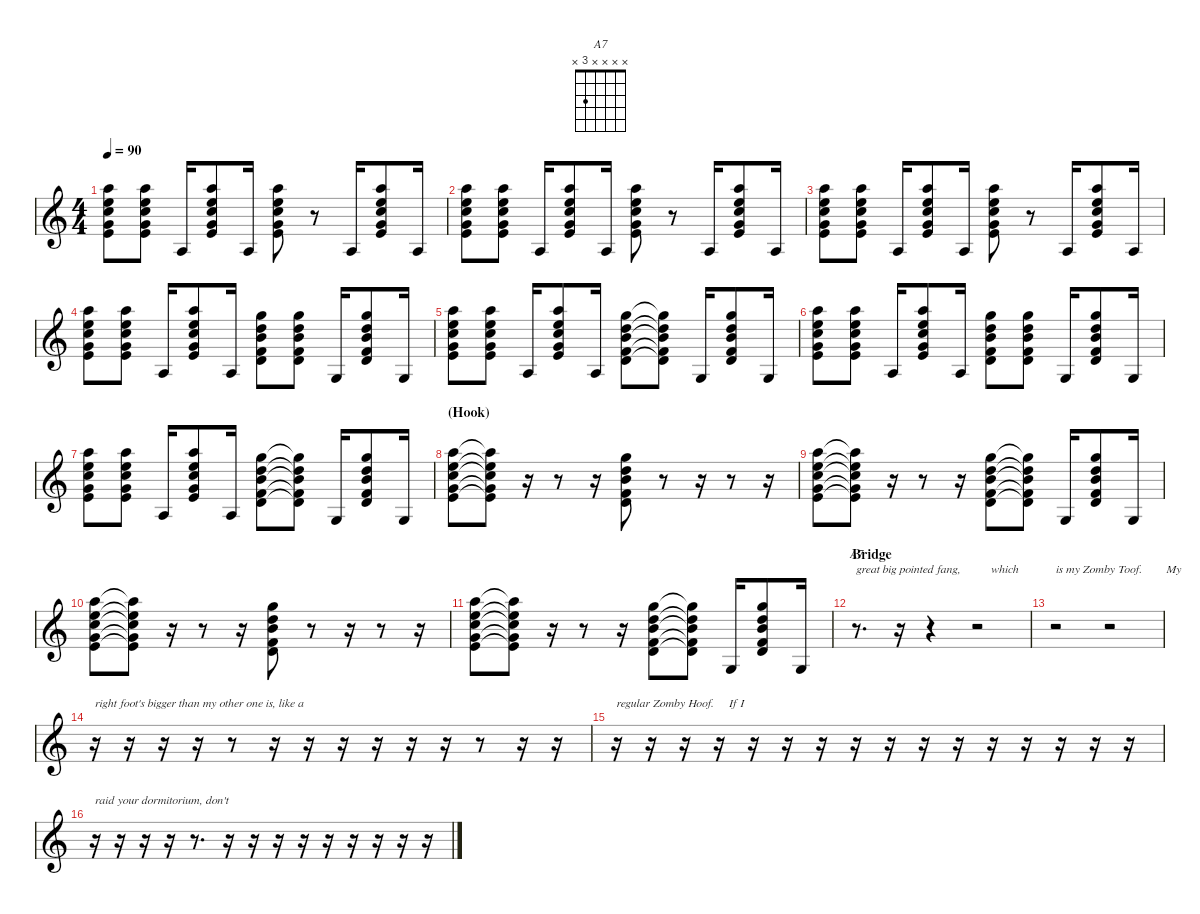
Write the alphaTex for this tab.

\defaultSystemsLayout 4
\hideDynamics
\bracketExtendMode nobrackets
\singleTrackTrackNamePolicy hidden
\multiTrackTrackNamePolicy hidden
\otherSystemsTrackNameOrientation horizontal
\track ("Keyboard" "Keyboard") {instrument overdrivenguitar}
\staff {score}
\tuning (E4 B3 G3 D3 A2 E2)
\chord ("A7" x x x x 3 x)
\ts (4 4)
\tempo 90
\clef g2
\ks c
(5.1 5.2 5.3 5.4 7.5).8{dy f beam Down} (5.1 5.2 5.3 5.4 7.5).8{beam Down} 5.6.16{beam Up} (5.1 5.2 5.3 5.4 7.5).8{beam Up} 5.6.16{beam Up} (5.1 5.2 5.3 5.4 7.5).8{beam Down} r.8{beam Down} 5.6.16{beam Up} (5.1 5.2 5.3 5.4 7.5).8{beam Up} 5.6.16{beam Up} |
(5.1 5.2 5.3 5.4 7.5).8{beam Down} (5.1 5.2 5.3 5.4 7.5).8{beam Down} 5.6.16{beam Up} (5.1 5.2 5.3 5.4 7.5).8{beam Up} 5.6.16{beam Up} (5.1 5.2 5.3 5.4 7.5).8{beam Down} r.8{beam Down} 5.6.16{beam Up} (5.1 5.2 5.3 5.4 7.5).8{beam Up} 5.6.16{beam Up} |
(5.1 5.2 5.3 5.4 7.5).8{beam Down} (5.1 5.2 5.3 5.4 7.5).8{beam Down} 5.6.16{beam Up} (5.1 5.2 5.3 5.4 7.5).8{beam Up} 5.6.16{beam Up} (5.1 5.2 5.3 5.4 7.5).8{beam Down} r.8{beam Down} 5.6.16{beam Up} (5.1 5.2 5.3 5.4 7.5).8{beam Up} 5.6.16{beam Up} |
(5.1 5.2 5.3 5.4 7.5).8{beam Down} (5.1 5.2 5.3 5.4 7.5).8{beam Down} 5.6.16{beam Up} (5.1 5.2 5.3 5.4 7.5).8{beam Up} 5.6.16{beam Up} (3.1 3.2 4.3 3.4 5.5).8{beam Down} (3.1 3.2 4.3 3.4 5.5).8{beam Down} 3.6.16{beam Up} (3.1 3.2 4.3 3.4 5.5).8{beam Up} 3.6.16{beam Up} |
(5.1 5.2 5.3 5.4 7.5).8{beam Down} (5.1 5.2 5.3 5.4 7.5).8{beam Down} 5.6.16{beam Up} (5.1 5.2 5.3 5.4 7.5).8{beam Up} 5.6.16{beam Up} (3.1 3.2 4.3 3.4 5.5).8{beam Down} (3.1{t} 3.2{t} 4.3{t} 3.4{t} 5.5{t}).8{beam Down} 3.6.16{beam Up} (3.1 3.2 4.3 3.4 5.5).8{beam Up} 3.6.16{beam Up} |
(5.1 5.2 5.3 5.4 7.5).8{beam Down} (5.1 5.2 5.3 5.4 7.5).8{beam Down} 5.6.16{beam Up} (5.1 5.2 5.3 5.4 7.5).8{beam Up} 5.6.16{beam Up} (3.1 3.2 4.3 3.4 5.5).8{beam Down} (3.1 3.2 4.3 3.4 5.5).8{beam Down} 3.6.16{beam Up} (3.1 3.2 4.3 3.4 5.5).8{beam Up} 3.6.16{beam Up} |
(5.1 5.2 5.3 5.4 7.5).8{beam Down} (5.1 5.2 5.3 5.4 7.5).8{beam Down} 5.6.16{beam Up} (5.1 5.2 5.3 5.4 7.5).8{beam Up} 5.6.16{beam Up} (3.1 3.2 4.3 3.4 5.5).8{beam Down} (3.1{t} 3.2{t} 4.3{t} 3.4{t} 5.5{t}).8{beam Down} 3.6.16{beam Up} (3.1 3.2 4.3 3.4 5.5).8{beam Up} 3.6.16{beam Up} |
\section ("" "(Hook)")
(5.1 5.2 5.3 5.4 7.5).8{beam Down} (5.1{t} 5.2{t} 5.3{t} 5.4{t} 7.5{t}).8{beam Down} r.16{beam Down} r.8{beam Down} r.16{beam Down} (3.1 3.2 4.3 3.4 5.5).8{beam Down} r.8{beam Down} r.16{beam Down} r.8{beam Down} r.16{beam Down} |
(5.1 5.2 5.3 5.4 7.5).8{beam Down} (5.1{t} 5.2{t} 5.3{t} 5.4{t} 7.5{t}).8{beam Down} r.16{beam Down} r.8{beam Down} r.16{beam Down} (3.1 3.2 4.3 3.4 5.5).8{beam Down} (3.1{t} 3.2{t} 4.3{t} 3.4{t} 5.5{t}).8{beam Down} 3.6.16{beam Up} (3.1 3.2 4.3 3.4 5.5).8{beam Up} 3.6.16{beam Up} |
(5.1 5.2 5.3 5.4 7.5).8{beam Down} (5.1{t} 5.2{t} 5.3{t} 5.4{t} 7.5{t}).8{beam Down} r.16{beam Down} r.8{beam Down} r.16{beam Down} (3.1 3.2 4.3 3.4 5.5).8{beam Down} r.8{beam Down} r.16{beam Down} r.8{beam Down} r.16{beam Down} |
(5.1 5.2 5.3 5.4 7.5).8{beam Down} (5.1{t} 5.2{t} 5.3{t} 5.4{t} 7.5{t}).8{beam Down} r.16{beam Down} r.8{beam Down} r.16{beam Down} (3.1 3.2 4.3 3.4 5.5).8{beam Down} (3.1{t} 3.2{t} 4.3{t} 3.4{t} 5.5{t}).8{beam Down} 3.6.16{beam Up} (3.1 3.2 4.3 3.4 5.5).8{beam Up} 3.6.16{beam Up} |
\section ("" "Bridge")
r.8{d ch "A7" txt "great big pointed fang,          which" beam Down} r.16{beam Down} r.4{beam Down} r.2{beam Down} |
r.2{txt "is my Zomby Toof.        My" beam Down} r.2{beam Down} |
r.16{txt "right foot's bigger than my other one is, like a" beam Down} r.16{beam Down} r.16{beam Down} r.16{beam Down} r.8{beam Down} r.16{beam Down} r.16{beam Down} r.16{beam Down} r.16{beam Down} r.16{beam Down} r.16{beam Down} r.8{beam Down} r.16{beam Down} r.16{beam Down} |
r.16{txt "regular Zomby Hoof.     If I" beam Down} r.16{beam Down} r.16{beam Down} r.16{beam Down} r.16{beam Down} r.16{beam Down} r.16{beam Down} r.16{beam Down} r.16{beam Down} r.16{beam Down} r.16{beam Down} r.16{beam Down} r.16{beam Down} r.16{beam Down} r.16{beam Down} r.16{beam Down} |
r.16{txt "raid your dormitorium, don't" beam Down} r.16{beam Down} r.16{beam Down} r.16{beam Down} r.8{d beam Down} r.16{beam Down} r.16{beam Down} r.16{beam Down} r.16{beam Down} r.16{beam Down} r.16{beam Down} r.16{beam Down} r.16{beam Down} r.16{beam Down}
